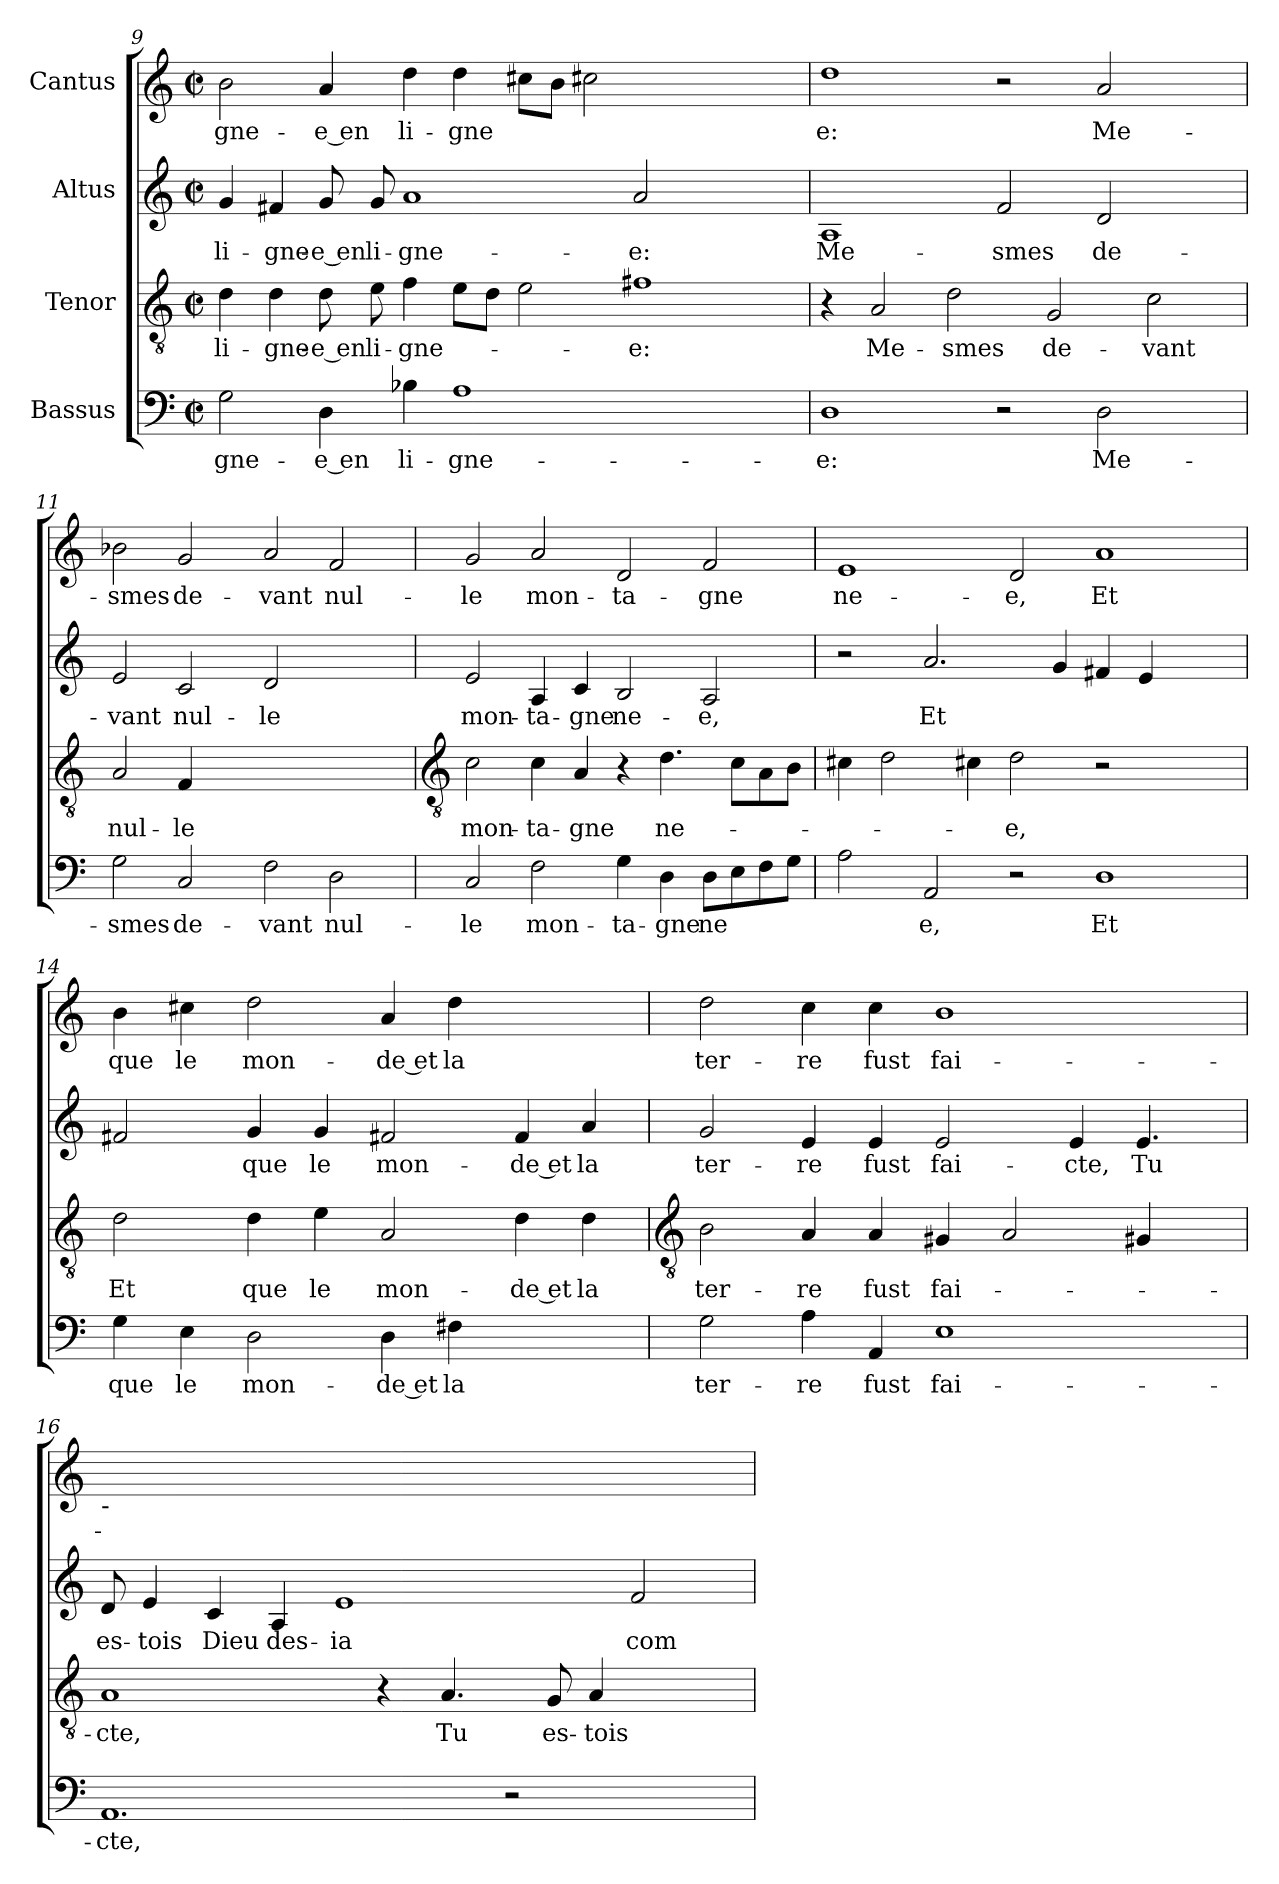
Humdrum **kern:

**kern	**text	**kern	**text	**kern	**text	**kern	**text
*part4	*part4	*part3	*part3	*part2	*part2	*part1	*part1
*staff4	*staff4	*staff3	*staff3	*staff2	*staff2	*staff1	*staff1
*I"Bassus	*	*I"Tenor	*	*I"Altus	*	*I"Cantus	*
*clefF4	*	*clefGv2	*	*clefG2	*	*clefG2	*
*k[]	*	*k[]	*	*k[]	*	*k[]	*
*C:	*	*C:	*	*C:	*	*C:	*
*M4/2	*	*M4/2	*	*M4/2	*	*M4/2	*
*met(c|)	*	*met(c|)	*	*met(c|)	*	*met(c|)	*
=9	=9	=9	=9	=9	=9	=9	=9
!	!LO:LY:b	!	!LO:LY:b	!	!LO:LY:b	!	!LO:LY:b
2G	-gne-	4d	li-	4g	li-	2b	-gne-
!	!	!	!LO:LY:b	!	!LO:LY:b	!	!
.	.	4d	-gne-	4f#X	-gne-	.	.
!	!LO:LY:b	!	!LO:LY:b	!	!LO:LY:b	!	!LO:LY:b
4D	-e en	8d	-e en	8g	-e en	4a	-e en
!	!	!	!LO:LY:b	!	!LO:LY:b	!	!
.	.	8e	li-	8g	li-	.	.
!	!LO:LY:b	!	!LO:LY:b	!	!LO:LY:b	!	!LO:LY:b
4B-X	li-	4f	-gne-	1a	-gne-	4dd	li-
!	!LO:LY:b	!	!	!	!	!	!LO:LY:b
1A	-gne-	8eL	.	.	.	4dd	-gne
.	.	8dJ	.	.	.	.	.
.	.	2e	.	.	.	8cc#XL	.
.	.	.	.	.	.	8bJ	.
.	.	.	.	.	.	2cc#X	.
!	!	!	!LO:LY:b	!	!LO:LY:b	!	!
.	.	1f#X	-e:	2a	-e:	.	.
2.ryy	.	.	.	.	.	2.ryy	.
.	.	.	.	2ryy	.	.	.
=10	=10	=10	=10	=10	=10	=10	=10
!	!LO:LY:b	!	!	!	!LO:LY:b	!	!LO:LY:b
1D	-e:	4r	.	1A	Me-	1dd	e:
!	!	!	!LO:LY:b	!	!	!	!
.	.	2A	Me-	.	.	.	.
!	!	!	!LO:LY:b	!	!	!	!
.	.	2d	-smes	.	.	.	.
!	!	!	!	!	!LO:LY:b	!	!
2r	.	.	.	2f	-smes	2r	.
!	!	!	!LO:LY:b	!	!	!	!
.	.	2G	de-	.	.	.	.
!	!LO:LY:b	!	!	!	!LO:LY:b	!	!LO:LY:b
2D	Me-	.	.	2d	de-	2a	Me-
!	!	!	!LO:LY:b	!	!	!	!
.	.	2c	-vant	.	.	.	.
4ryy	.	.	.	4ryy	.	4ryy	.
=11	=11	=11	=11	=11	=11	=11	=11
!	!LO:LY:b	!	!LO:LY:b	!	!LO:LY:b	!	!LO:LY:b
2G	-smes	2A	nul-	2e	-vant	2b-X	-smes
!	!LO:LY:b	!	!LO:LY:b	!	!LO:LY:b	!	!LO:LY:b
2C	de-	4F	-le	2c	nul-	2g	de-
.	.	1ryy	.	.	.	.	.
!	!LO:LY:b	!	!	!	!LO:LY:b	!	!LO:LY:b
2F	-vant	.	.	2d	-le	2a	-vant
!	!LO:LY:b	!	!	!	!	!	!LO:LY:b
2D	nul-	.	.	2ryy	.	2f	nul-
.	.	4ryy	.	.	.	.	.
!!LO:LB:g=z
=12	=12	=12	=12	=12	=12	=12	=12
*	*	*clefGv2	*	*	*	*	*
!	!LO:LY:b	!	!LO:LY:b	!	!LO:LY:b	!	!LO:LY:b
2C	-le	2c	mon-	2e	mon-	2g	-le
!	!LO:LY:b	!	!LO:LY:b	!	!LO:LY:b	!	!LO:LY:b
2F	mon-	4c	-ta-	4A	-ta-	2a	mon-
!	!	!	!LO:LY:b	!	!LO:LY:b	!	!
.	.	4A	-gne	4c	-gne	.	.
!	!LO:LY:b	!	!	!	!LO:LY:b	!	!LO:LY:b
4G	-ta-	4r	.	2B	ne-	2d	-ta-
!	!LO:LY:b	!	!LO:LY:b	!	!	!	!
4D	-gne	4.d	ne-	.	.	.	.
!	!LO:LY:b	!	!	!	!LO:LY:b	!	!LO:LY:b
8DL	ne	.	.	2A	-e,	2f	-gne
8E	.	8cL	.	.	.	.	.
8F	.	8A	.	.	.	.	.
8GJ	.	8BJ	.	.	.	.	.
=13	=13	=13	=13	=13	=13	=13	=13
!	!	!	!	!	!	!	!LO:LY:b
2A	.	4c#X	.	2r	.	1e	ne-
.	.	2d	.	.	.	.	.
!	!LO:LY:b	!	!	!	!LO:LY:b	!	!
2AA	e,	.	.	2.a	Et	.	.
.	.	4c#X	.	.	.	.	.
!	!	!	!LO:LY:b	!	!	!	!LO:LY:b
2r	.	2d	-e,	.	.	2d	-e,
.	.	.	.	4g	.	.	.
!	!LO:LY:b	!	!	!	!	!	!LO:LY:b
1D	Et	2r	.	4f#X	.	1a	Et
.	.	.	.	4e	.	.	.
.	.	2ryy	.	2ryy	.	.	.
=14	=14	=14	=14	=14	=14	=14	=14
!	!LO:LY:b	!	!LO:LY:b	!	!	!	!LO:LY:b
4G	que	2d	Et	2f#X	.	4b	que
!	!LO:LY:b	!	!	!	!	!	!LO:LY:b
4E	le	.	.	.	.	4cc#X	le
!	!LO:LY:b	!	!LO:LY:b	!	!LO:LY:b	!	!LO:LY:b
2D	mon-	4d	que	4g	que	2dd	mon-
!	!	!	!LO:LY:b	!	!LO:LY:b	!	!
.	.	4e	le	4g	le	.	.
!	!LO:LY:b	!	!LO:LY:b	!	!LO:LY:b	!	!LO:LY:b
4D	-de et	2A	mon-	2f#X	mon-	4a	-de et
!	!LO:LY:b	!	!	!	!	!	!LO:LY:b
4F#X	la	.	.	.	.	4dd	la
!	!	!	!LO:LY:b	!	!LO:LY:b	!	!
2ryy	.	4d	-de et	4f#	-de et	2ryy	.
!	!	!	!LO:LY:b	!	!LO:LY:b	!	!
.	.	4d	la	4a	la	.	.
!!LO:LB:g=z
=15	=15	=15	=15	=15	=15	=15	=15
*	*	*clefGv2	*	*	*	*	*
!	!LO:LY:b	!	!LO:LY:b	!	!LO:LY:b	!	!LO:LY:b
*^	*	*	*	*	*	*	*
2G	0ryy	ter-	2B	ter-	2g	ter-	2dd	ter-
!	!	!LO:LY:b	!	!LO:LY:b	!	!LO:LY:b	!	!LO:LY:b
4A	.	-re	4A	-re	4e	-re	4cc	-re
!	!	!LO:LY:b	!	!LO:LY:b	!	!LO:LY:b	!	!LO:LY:b
4AA	.	fust	4A	fust	4e	fust	4cc	fust
!	!	!LO:LY:b	!	!LO:LY:b	!	!LO:LY:b	!	!LO:LY:b
1E	.	fai-	4G#X	fai-	2e	fai-	1b	fai-
.	.	.	2A	.	.	.	.	.
!	!	!	!	!	!	!LO:LY:b	!	!
.	.	.	.	.	4e	-cte,	.	.
!	!	!	!	!	!	!LO:LY:b	!	!
.	.	.	4G#X	.	4.e	Tu	.	.
8ryy	8ryy	.	8ryy	.	.	.	8ryy	.
=16	=16	=16	=16	=16	=16	=16	=16	=16
!	!	!	!	!	!	!	!LO:TX:b:t=-	!
!	!	!LO:LY:b	!	!LO:LY:b	!	!LO:LY:b	!	!LO:LY:b
1.AA	0ryy	-cte,	1A	-cte,	8d	es-	[0ayy	-cte,
!	!	!	!	!	!	!LO:LY:b	!	!
.	.	.	.	.	4e	-tois	.	.
!	!	!	!	!	!	!LO:LY:b	!	!
.	.	.	.	.	4c	Dieu	.	.
!	!	!	!	!	!	!LO:LY:b	!	!
.	.	.	.	.	4A	des-	.	.
!	!	!	!	!	!	!LO:LY:b	!	!
.	.	.	.	.	1e	-ia	.	.
.	.	.	4r	.	.	.	.	.
!	!	!	!	!LO:LY:b	!	!	!	!
.	.	.	4.A	Tu	.	.	.	.
2r	.	.	.	.	.	.	.	.
!	!	!	!	!LO:LY:b	!	!	!	!
.	.	.	8G	es-	.	.	.	.
!	!	!	!	!LO:LY:b	!	!	!	!
.	.	.	4A	-tois	.	.	.	.
!	!	!	!	!	!	!LO:LY:b	!	!
.	.	.	.	.	2f	com-	.	.
4.ryy	4.ryy	.	4.ryy	.	.	.	4.ryy	.
*v	*v	*	*	*	*	*	*	*
=	=	=	=	=	=	=	=
*-	*-	*-	*-	*-	*-	*-	*-
